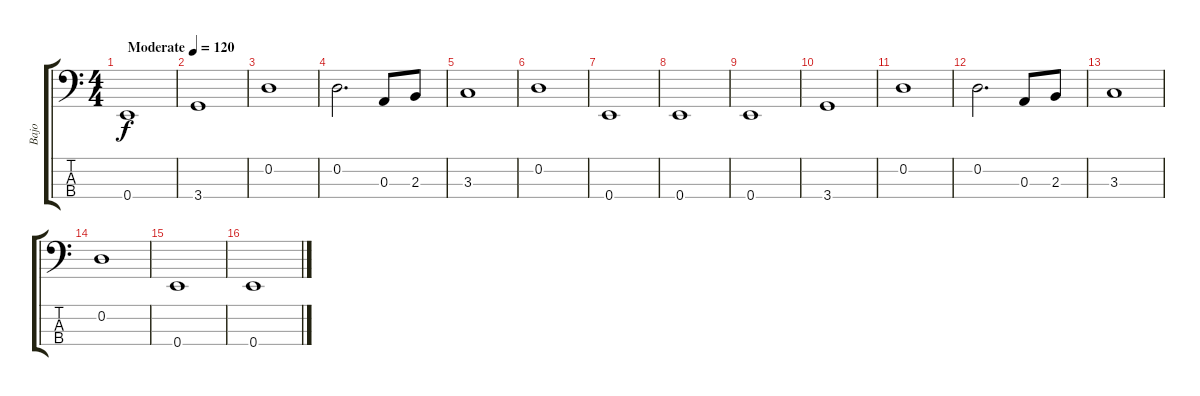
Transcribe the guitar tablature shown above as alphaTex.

\track ("Bajo" "Bajo") {instrument electricbassfinger}
\staff {score tabs}
\tuning (G2 D2 A1 E1) {hide}
\ts (4 4)
\tempo (120 "Moderate")
\clef f4
\ks c
0.4.1{dy f instrument electricbassfinger} |
3.4.1 |
0.2.1 |
0.2.2{d} 0.3.8 2.3.8 |
3.3.1 |
0.2.1 |
0.4.1 |
0.4.1 |
0.4.1 |
3.4.1 |
0.2.1 |
0.2.2{d} 0.3.8 2.3.8 |
3.3.1 |
0.2.1 |
0.4.1 |
0.4.1
